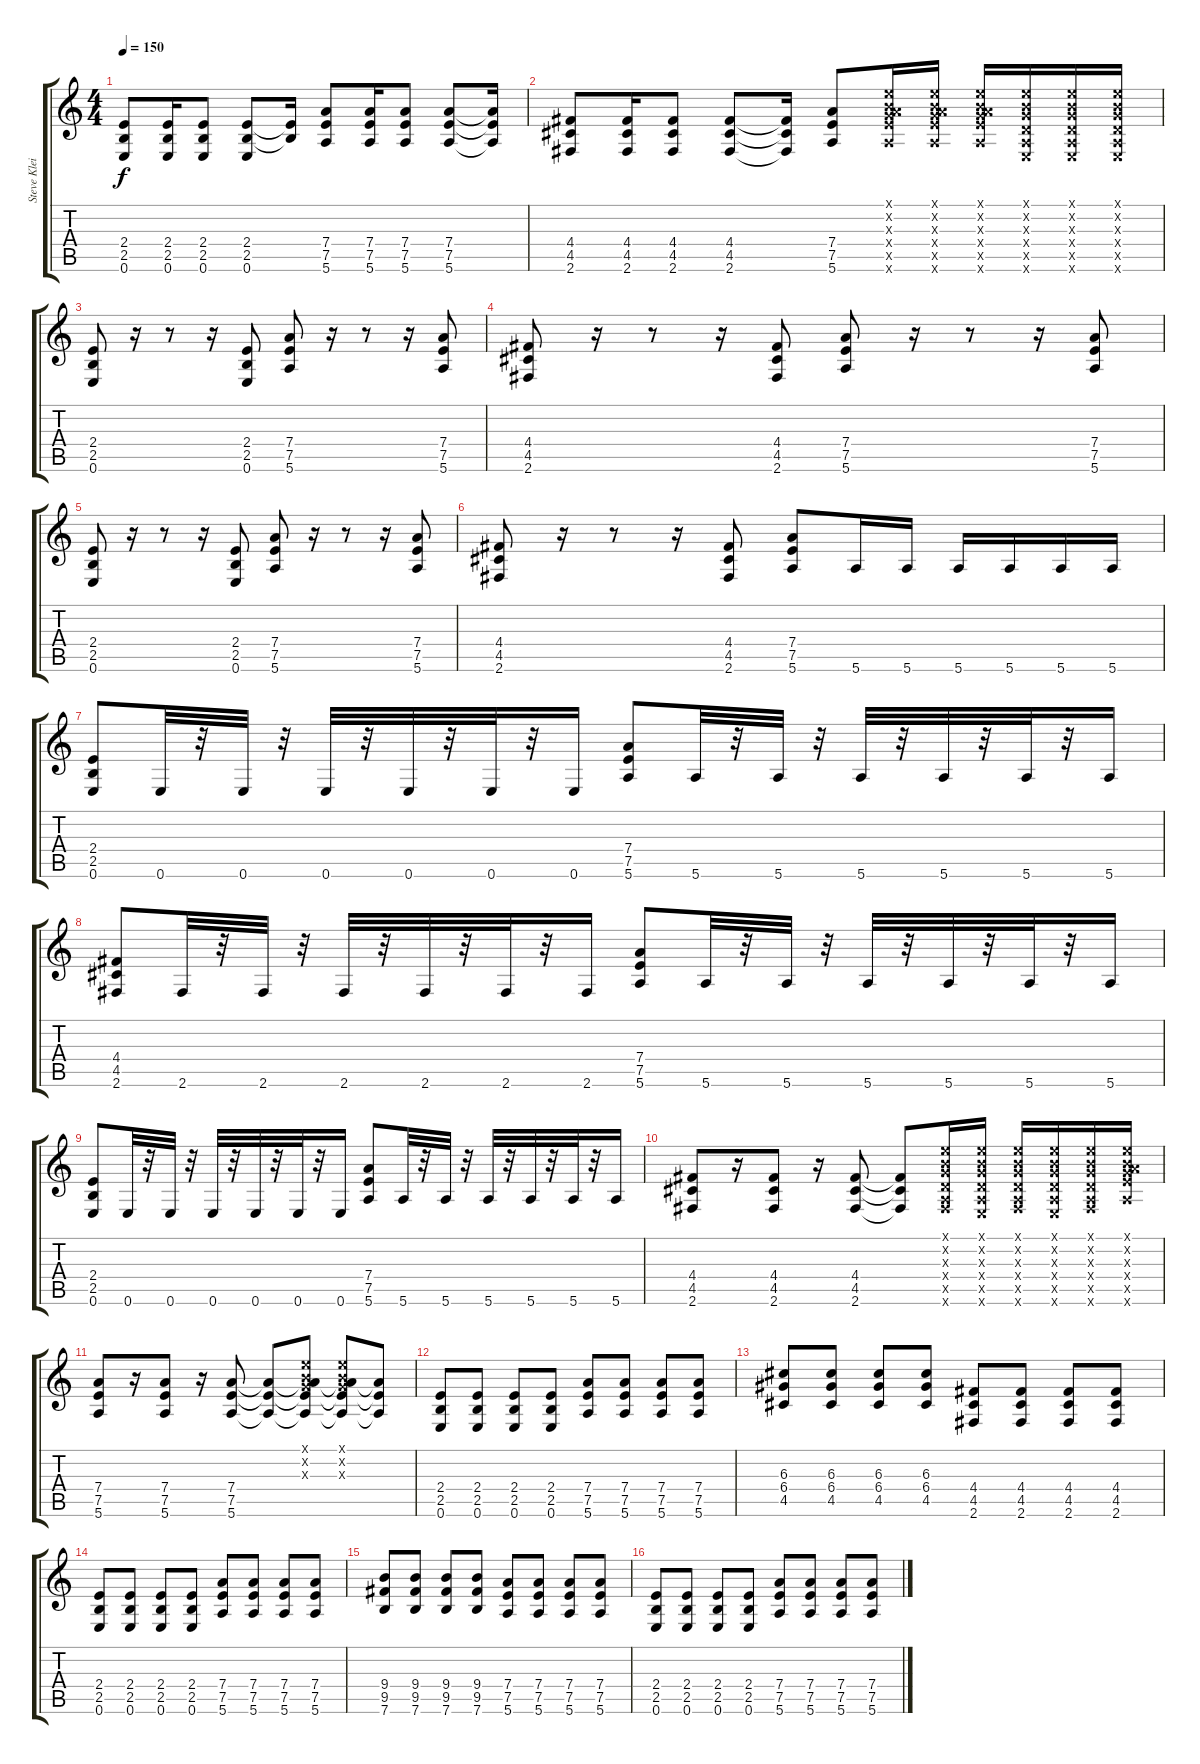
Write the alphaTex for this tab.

\track ("Steve Klein - Rhytm Guitar" "Steve Klei") {instrument overdrivenguitar}
\staff {score tabs}
\tuning (E4 B3 G3 D3 A2 E2) {hide}
\ts (4 4)
\tempo 150
\clef g2
\ks c
(2.4 2.5 0.6).8{dy f} (2.4 2.5 0.6).16 (2.4 2.5 0.6).8 (2.4 2.5 0.6).8 (2.4{t} 2.5{t}).16 (7.4 7.5 5.6).8 (7.4 7.5 5.6).16 (7.4 7.5 5.6).8 (7.4 7.5 5.6).8 (7.4{t} 7.5{t} 5.6{t}).16 |
(4.4 4.5 2.6).8 (4.4 4.5 2.6).16 (4.4 4.5 2.6).8 (4.4 4.5 2.6).8 (4.4{t} 4.5{t} 2.6{t}).16 (7.4 7.5 5.6).8 (0.1{x} 0.2{x} 0.3{x} 7.4{x} 7.5{x} 5.6{x}).16 (0.1{x} 0.2{x} 0.3{x} 7.4{x} 7.5{x} 5.6{x}).16 (0.1{x} 0.2{x} 0.3{x} 7.4{x} 7.5{x} 5.6{x}).16 (0.1{x} 0.2{x} 0.3{x} 0.4{x} 0.5{x} 0.6{x}).16 (0.1{x} 0.2{x} 0.3{x} 0.4{x} 0.5{x} 0.6{x}).16 (0.1{x} 0.2{x} 0.3{x} 0.4{x} 0.5{x} 0.6{x}).16 |
(2.4 2.5 0.6).8 r.16 r.8 r.16 (2.4 2.5 0.6).8 (7.4 7.5 5.6).8 r.16 r.8 r.16 (7.4 7.5 5.6).8 |
(4.4 4.5 2.6).8 r.16 r.8 r.16 (4.4 4.5 2.6).8 (7.4 7.5 5.6).8 r.16 r.8 r.16 (7.4 7.5 5.6).8 |
(2.4 2.5 0.6).8 r.16 r.8 r.16 (2.4 2.5 0.6).8 (7.4 7.5 5.6).8 r.16 r.8 r.16 (7.4 7.5 5.6).8 |
(4.4 4.5 2.6).8 r.16 r.8 r.16 (4.4 4.5 2.6).8 (7.4 7.5 5.6).8 5.6.16 5.6.16 5.6.16 5.6.16 5.6.16 5.6.16 |
(2.4 2.5 0.6).8 0.6.32 r.32 0.6.32 r.32 0.6.32 r.32 0.6.32 r.32 0.6.32 r.32 0.6.16 (7.4 7.5 5.6).8 5.6.32 r.32 5.6.32 r.32 5.6.32 r.32 5.6.32 r.32 5.6.32 r.32 5.6.16 |
(4.4 4.5 2.6).8 2.6.32 r.32 2.6.32 r.32 2.6.32 r.32 2.6.32 r.32 2.6.32 r.32 2.6.16 (7.4 7.5 5.6).8 5.6.32 r.32 5.6.32 r.32 5.6.32 r.32 5.6.32 r.32 5.6.32 r.32 5.6.16 |
(2.4 2.5 0.6).8 0.6.32 r.32 0.6.32 r.32 0.6.32 r.32 0.6.32 r.32 0.6.32 r.32 0.6.16 (7.4 7.5 5.6).8 5.6.32 r.32 5.6.32 r.32 5.6.32 r.32 5.6.32 r.32 5.6.32 r.32 5.6.16 |
(4.4 4.5 2.6).8 r.16 (4.4 4.5 2.6).8 r.16 (4.4 4.5 2.6).8 (4.4{t} 4.5{t} 2.6{t}).8 (0.1{x} 0.2{x} 0.3{x} 0.4{x} 0.5{x} 2.6{x}).16 (0.1{x} 0.2{x} 0.3{x} 0.4{x} 0.5{x} 0.6{x}).16 (0.1{x} 0.2{x} 0.3{x} 0.4{x} 0.5{x} 2.6{x}).16 (0.1{x} 0.2{x} 0.3{x} 0.4{x} 0.5{x} 0.6{x}).16 (0.1{x} 0.2{x} 0.3{x} 0.4{x} 0.5{x} 2.6{x}).16 (0.1{x} 0.2{x} 0.3{x} 7.4{x} 7.5{x} 5.6{x}).16 |
(7.4 7.5 5.6).8 r.16 (7.4 7.5 5.6).8 r.16 (7.4 7.5 5.6).8 (7.4{t} 7.5{t} 5.6{t}).8 (0.1{x} 0.2{x} 0.3{x} 7.4{t} 7.5{t} 5.6{t}).8 (0.1{x} 0.2{x} 0.3{x} 7.4{t} 7.5{t} 5.6{t}).8 (7.4{t} 7.5{t} 5.6{t}).8 |
(2.4 2.5 0.6).8 (2.4 2.5 0.6).8 (2.4 2.5 0.6).8 (2.4 2.5 0.6).8 (7.4 7.5 5.6).8 (7.4 7.5 5.6).8 (7.4 7.5 5.6).8 (7.4 7.5 5.6).8 |
(6.3 6.4 4.5).8 (6.3 6.4 4.5).8 (6.3 6.4 4.5).8 (6.3 6.4 4.5).8 (4.4 4.5 2.6).8 (4.4 4.5 2.6).8 (4.4 4.5 2.6).8 (4.4 4.5 2.6).8 |
(2.4 2.5 0.6).8 (2.4 2.5 0.6).8 (2.4 2.5 0.6).8 (2.4 2.5 0.6).8 (7.4 7.5 5.6).8 (7.4 7.5 5.6).8 (7.4 7.5 5.6).8 (7.4 7.5 5.6).8 |
(9.4 9.5 7.6).8 (9.4 9.5 7.6).8 (9.4 9.5 7.6).8 (9.4 9.5 7.6).8 (7.4 7.5 5.6).8 (7.4 7.5 5.6).8 (7.4 7.5 5.6).8 (7.4 7.5 5.6).8 |
(2.4 2.5 0.6).8 (2.4 2.5 0.6).8 (2.4 2.5 0.6).8 (2.4 2.5 0.6).8 (7.4 7.5 5.6).8 (7.4 7.5 5.6).8 (7.4 7.5 5.6).8 (7.4 7.5 5.6).8
